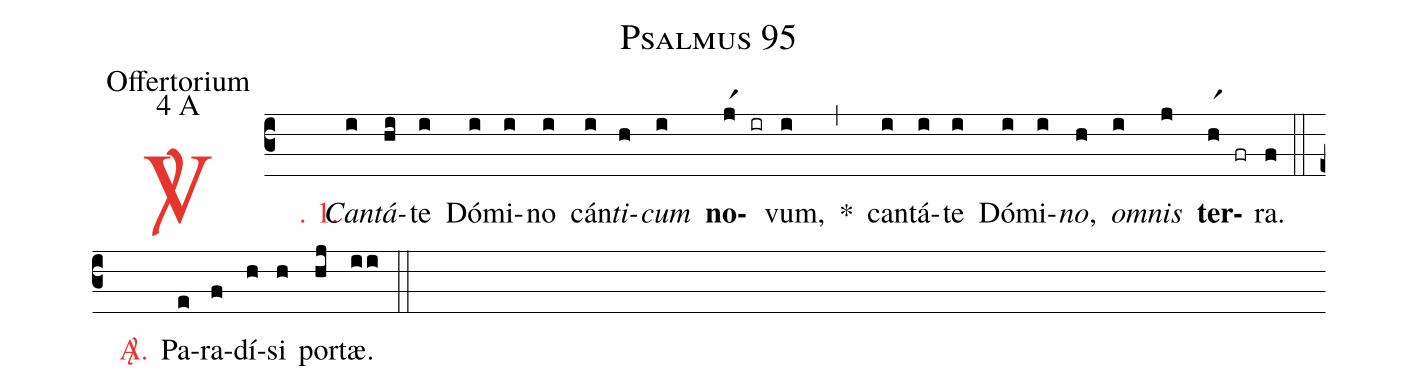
name: Psalmus 95;
office-part: Offertorium;
mode: 4;
mode-differentia: A;
%%
(c3)

<c><sp>V/</sp>. 1.</c>() <i>Can</i>(i)<i>tá</i>(hi)te(i) Dó(i)mi(i)no(i) cán(i)<i>ti</i>(h)<i>cum</i>(i) <b>no</b>(jr1 ir)vum,(i) *(,) can(i)tá(i)te(i) Dó(i)mi(i)<i>no</i>,(h) <i>om</i>(i)<i>nis</i>(j) <b>ter</b>(hr1 fr)ra.(f)

(::)

<nlba><c><sp>A/</sp>.</c>() Pa</nlba>(e)ra(f)dí(h)si(h) por(hj)tæ.(ii)

(::)
